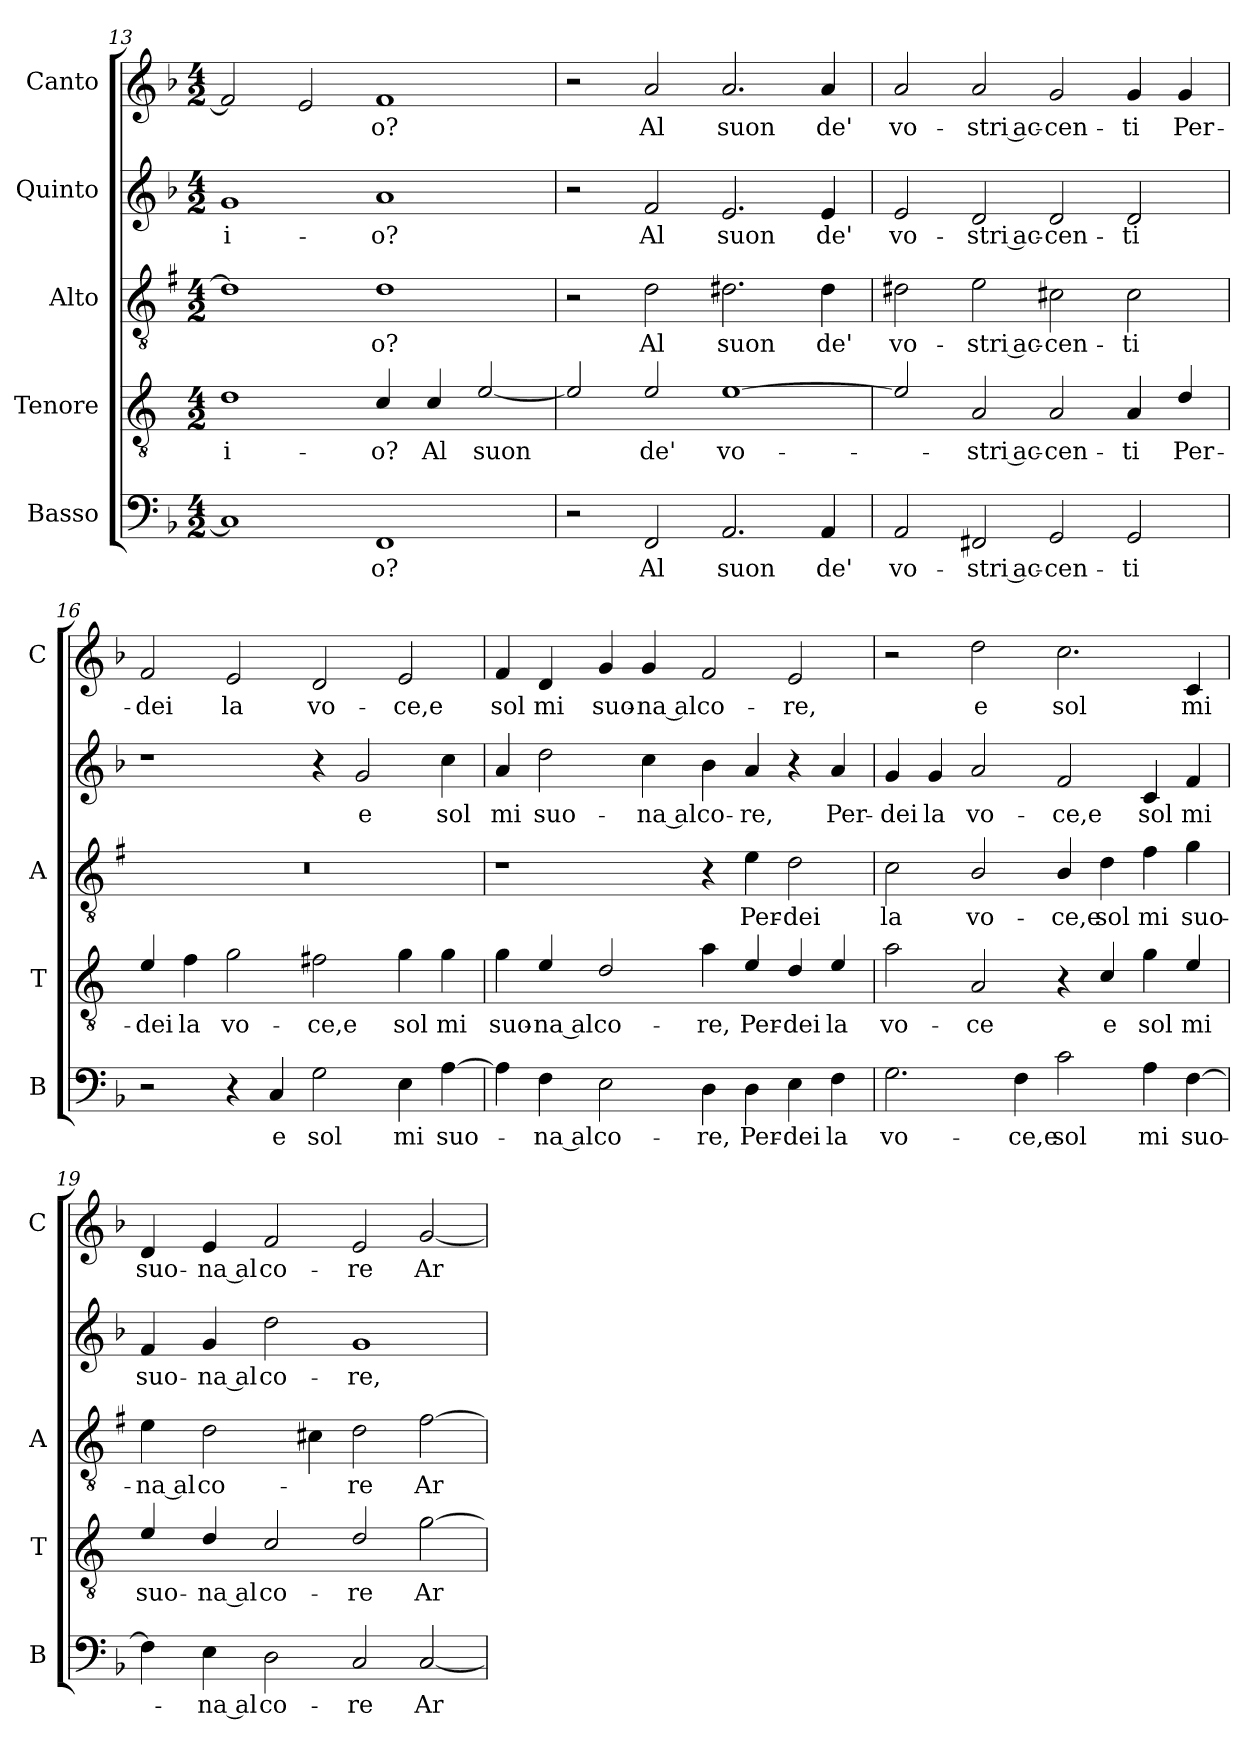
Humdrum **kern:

**kern	**text	**kern	**text	**kern	**text	**kern	**text	**kern	**text
*part5	*part5	*part4	*part4	*part3	*part3	*part2	*part2	*part1	*part1
*staff5	*staff5	*staff4	*staff4	*staff3	*staff3	*staff2	*staff2	*staff1	*staff1
*I"Basso	*	*I"Tenore	*	*I"Alto	*	*I"Quinto	*	*I"Canto	*
*I'B	*	*I'T	*	*I'A	*	*	*	*I'C	*
*clefF4	*	*clefGv2	*	*clefGv2	*	*clefG2	*	*clefG2	*
*	*	*ITrd4c7	*	*ITrd1c2	*	*	*	*	*
*k[b-]	*	*k[b-]	*	*k[b-]	*	*k[b-]	*	*k[b-]	*
*F:	*	*F:	*	*F:	*	*F:	*	*F:	*
*M4/2	*	*M4/2	*	*M4/2	*	*M4/2	*	*M4/2	*
=13	=13	=13	=13	=13	=13	=13	=13	=13	=13
!	!	!	!LO:LY:b	!	!	!	!LO:LY:b	!	!
1C]	.	1G	i-	1c]	.	1g	i-	2f/]	.
.	.	.	.	.	.	.	.	2e/	.
!	!LO:LY:b	!	!LO:LY:b	!	!LO:LY:b	!	!LO:LY:b	!	!LO:LY:b
1FF	-o?	4F/	-o?	1c	-o?	1a	-o?	1f	-o?
!	!	!	!LO:LY:b	!	!	!	!	!	!
.	.	4F/	Al	.	.	.	.	.	.
!	!	!	!LO:LY:b	!	!	!	!	!	!
.	.	[2A/	suon	.	.	.	.	.	.
=14	=14	=14	=14	=14	=14	=14	=14	=14	=14
2r	.	2A/]	.	2r	.	2r	.	2r	.
!	!LO:LY:b	!	!LO:LY:b	!	!LO:LY:b	!	!LO:LY:b	!	!LO:LY:b
2FF/	Al	2A/	de'	2c\	Al	2f/	Al	2a/	Al
!	!LO:LY:b	!	!LO:LY:b	!	!LO:LY:b	!	!LO:LY:b	!	!LO:LY:b
2.AA/	suon	[1A	vo-	2.c#X\	suon	2.e/	suon	2.a/	suon
!	!LO:LY:b	!	!	!	!LO:LY:b	!	!LO:LY:b	!	!LO:LY:b
4AA/	de'	.	.	4c#\	de'	4e/	de'	4a/	de'
=15	=15	=15	=15	=15	=15	=15	=15	=15	=15
!	!LO:LY:b	!	!	!	!LO:LY:b	!	!LO:LY:b	!	!LO:LY:b
2AA/	vo-	2A/]	.	2c#X\	vo-	2e/	vo-	2a/	vo-
!	!LO:LY:b	!	!LO:LY:b	!	!LO:LY:b	!	!LO:LY:b	!	!LO:LY:b
2FF#X/	-stri ac-	2D/	-stri ac-	2d\	-stri ac-	2d/	-stri ac-	2a/	-stri ac-
!	!LO:LY:b	!	!LO:LY:b	!	!LO:LY:b	!	!LO:LY:b	!	!LO:LY:b
2GG/	-cen-	2D/	-cen-	2Bn\	-cen-	2d/	-cen-	2g/	-cen-
!	!LO:LY:b	!	!LO:LY:b	!	!LO:LY:b	!	!LO:LY:b	!	!LO:LY:b
2GG/	-ti	4D/	-ti	2B\	-ti	2d/	-ti	4g/	-ti
!	!	!	!LO:LY:b	!	!	!	!	!	!LO:LY:b
.	.	4G/	Per-	.	.	.	.	4g/	Per-
!!LO:PB:g=z
=16	=16	=16	=16	=16	=16	=16	=16	=16	=16
!	!	!	!LO:LY:b	!	!	!	!	!	!LO:LY:b
2r	.	4A/	-dei	0r	.	1r	.	2f/	-dei
!	!	!	!LO:LY:b	!	!	!	!	!	!
.	.	4B-\	la	.	.	.	.	.	.
!	!	!	!LO:LY:b	!	!	!	!	!	!LO:LY:b
4r	.	2c\	vo-	.	.	.	.	2e/	la
!	!LO:LY:b	!	!	!	!	!	!	!	!
4C/	e	.	.	.	.	.	.	.	.
!	!LO:LY:b	!	!LO:LY:b	!	!	!	!	!	!LO:LY:b
2G\	sol	2Bn\	-ce,e	.	.	4r	.	2d/	vo-
!	!	!	!	!	!	!	!LO:LY:b	!	!
.	.	.	.	.	.	2g/	e	.	.
!	!LO:LY:b	!	!LO:LY:b	!	!	!	!	!	!LO:LY:b
4E\	mi	4c\	sol	.	.	.	.	2e/	-ce,e
!	!LO:LY:b	!	!LO:LY:b	!	!	!	!LO:LY:b	!	!
[4A\	suo-	4c\	mi	.	.	4cc\	sol	.	.
=17	=17	=17	=17	=17	=17	=17	=17	=17	=17
!	!	!	!LO:LY:b	!	!	!	!LO:LY:b	!	!LO:LY:b
4A\]	.	4c\	suo-	1r	.	4a/	mi	4f/	sol
!	!LO:LY:b	!	!LO:LY:b	!	!	!	!LO:LY:b	!	!LO:LY:b
4F\	-na al	4A/	-na al	.	.	2dd\	suo-	4d/	mi
!	!LO:LY:b	!	!LO:LY:b	!	!	!	!	!	!LO:LY:b
2E\	co-	2G/	co-	.	.	.	.	4g/	suo-
!	!	!	!	!	!	!	!LO:LY:b	!	!LO:LY:b
.	.	.	.	.	.	4cc\	-na al	4g/	-na al
!	!LO:LY:b	!	!LO:LY:b	!	!	!	!LO:LY:b	!	!LO:LY:b
4D\	-re,	4d\	-re,	4r	.	4b-\	co-	2f/	co-
!	!LO:LY:b	!	!LO:LY:b	!	!LO:LY:b	!	!LO:LY:b	!	!
4D\	Per-	4A/	Per-	4d\	Per-	4a/	-re,	.	.
!	!LO:LY:b	!	!LO:LY:b	!	!LO:LY:b	!	!	!	!LO:LY:b
4E\	-dei	4G/	-dei	2c\	-dei	4r	.	2e/	-re,
!	!LO:LY:b	!	!LO:LY:b	!	!	!	!LO:LY:b	!	!
4F\	la	4A/	la	.	.	4a/	Per-	.	.
=18	=18	=18	=18	=18	=18	=18	=18	=18	=18
!	!LO:LY:b	!	!LO:LY:b	!	!LO:LY:b	!	!LO:LY:b	!	!
2.G\	vo-	2d\	vo-	2B-\	la	4g/	-dei	2r	.
!	!	!	!	!	!	!	!LO:LY:b	!	!
.	.	.	.	.	.	4g/	la	.	.
!	!	!	!LO:LY:b	!	!LO:LY:b	!	!LO:LY:b	!	!LO:LY:b
.	.	2D/	-ce	2A/	vo-	2a/	vo-	2dd\	e
!	!LO:LY:b	!	!	!	!	!	!	!	!
4F\	-ce,e	.	.	.	.	.	.	.	.
!	!LO:LY:b	!	!	!	!LO:LY:b	!	!LO:LY:b	!	!LO:LY:b
2c\	sol	4r	.	4A/	-ce,e	2f/	-ce,e	2.cc\	sol
!	!	!	!LO:LY:b	!	!LO:LY:b	!	!	!	!
.	.	4F/	e	4c\	sol	.	.	.	.
!	!LO:LY:b	!	!LO:LY:b	!	!LO:LY:b	!	!LO:LY:b	!	!
4A\	mi	4c\	sol	4e\	mi	4c/	sol	.	.
!	!LO:LY:b	!	!LO:LY:b	!	!LO:LY:b	!	!LO:LY:b	!	!LO:LY:b
[4F\	suo-	4A/	mi	4f\	suo-	4f/	mi	4c/	mi
!!LO:LB:g=z
=19	=19	=19	=19	=19	=19	=19	=19	=19	=19
!	!	!	!LO:LY:b	!	!LO:LY:b	!	!LO:LY:b	!	!LO:LY:b
4F\]	.	4A/	suo-	4d\	-na al	4f/	suo-	4d/	suo-
!	!LO:LY:b	!	!LO:LY:b	!	!LO:LY:b	!	!LO:LY:b	!	!LO:LY:b
4E\	-na al	4G/	-na al	2c\	co-	4g/	-na al	4e/	-na al
!	!LO:LY:b	!	!LO:LY:b	!	!	!	!LO:LY:b	!	!LO:LY:b
2D\	co-	2F/	co-	.	.	2dd\	co-	2f/	co-
.	.	.	.	4Bn\	.	.	.	.	.
!	!LO:LY:b	!	!LO:LY:b	!	!LO:LY:b	!	!LO:LY:b	!	!LO:LY:b
2C/	-re	2G/	-re	2c\	-re	1g	-re,	2e/	-re
!	!LO:LY:b	!	!LO:LY:b	!	!LO:LY:b	!	!	!	!LO:LY:b
[2C/	Ar-	[2c\	Ar-	[2e\	Ar-	.	.	[2g/	Ar-
=	=	=	=	=	=	=	=	=	=
*-	*-	*-	*-	*-	*-	*-	*-	*-	*-
